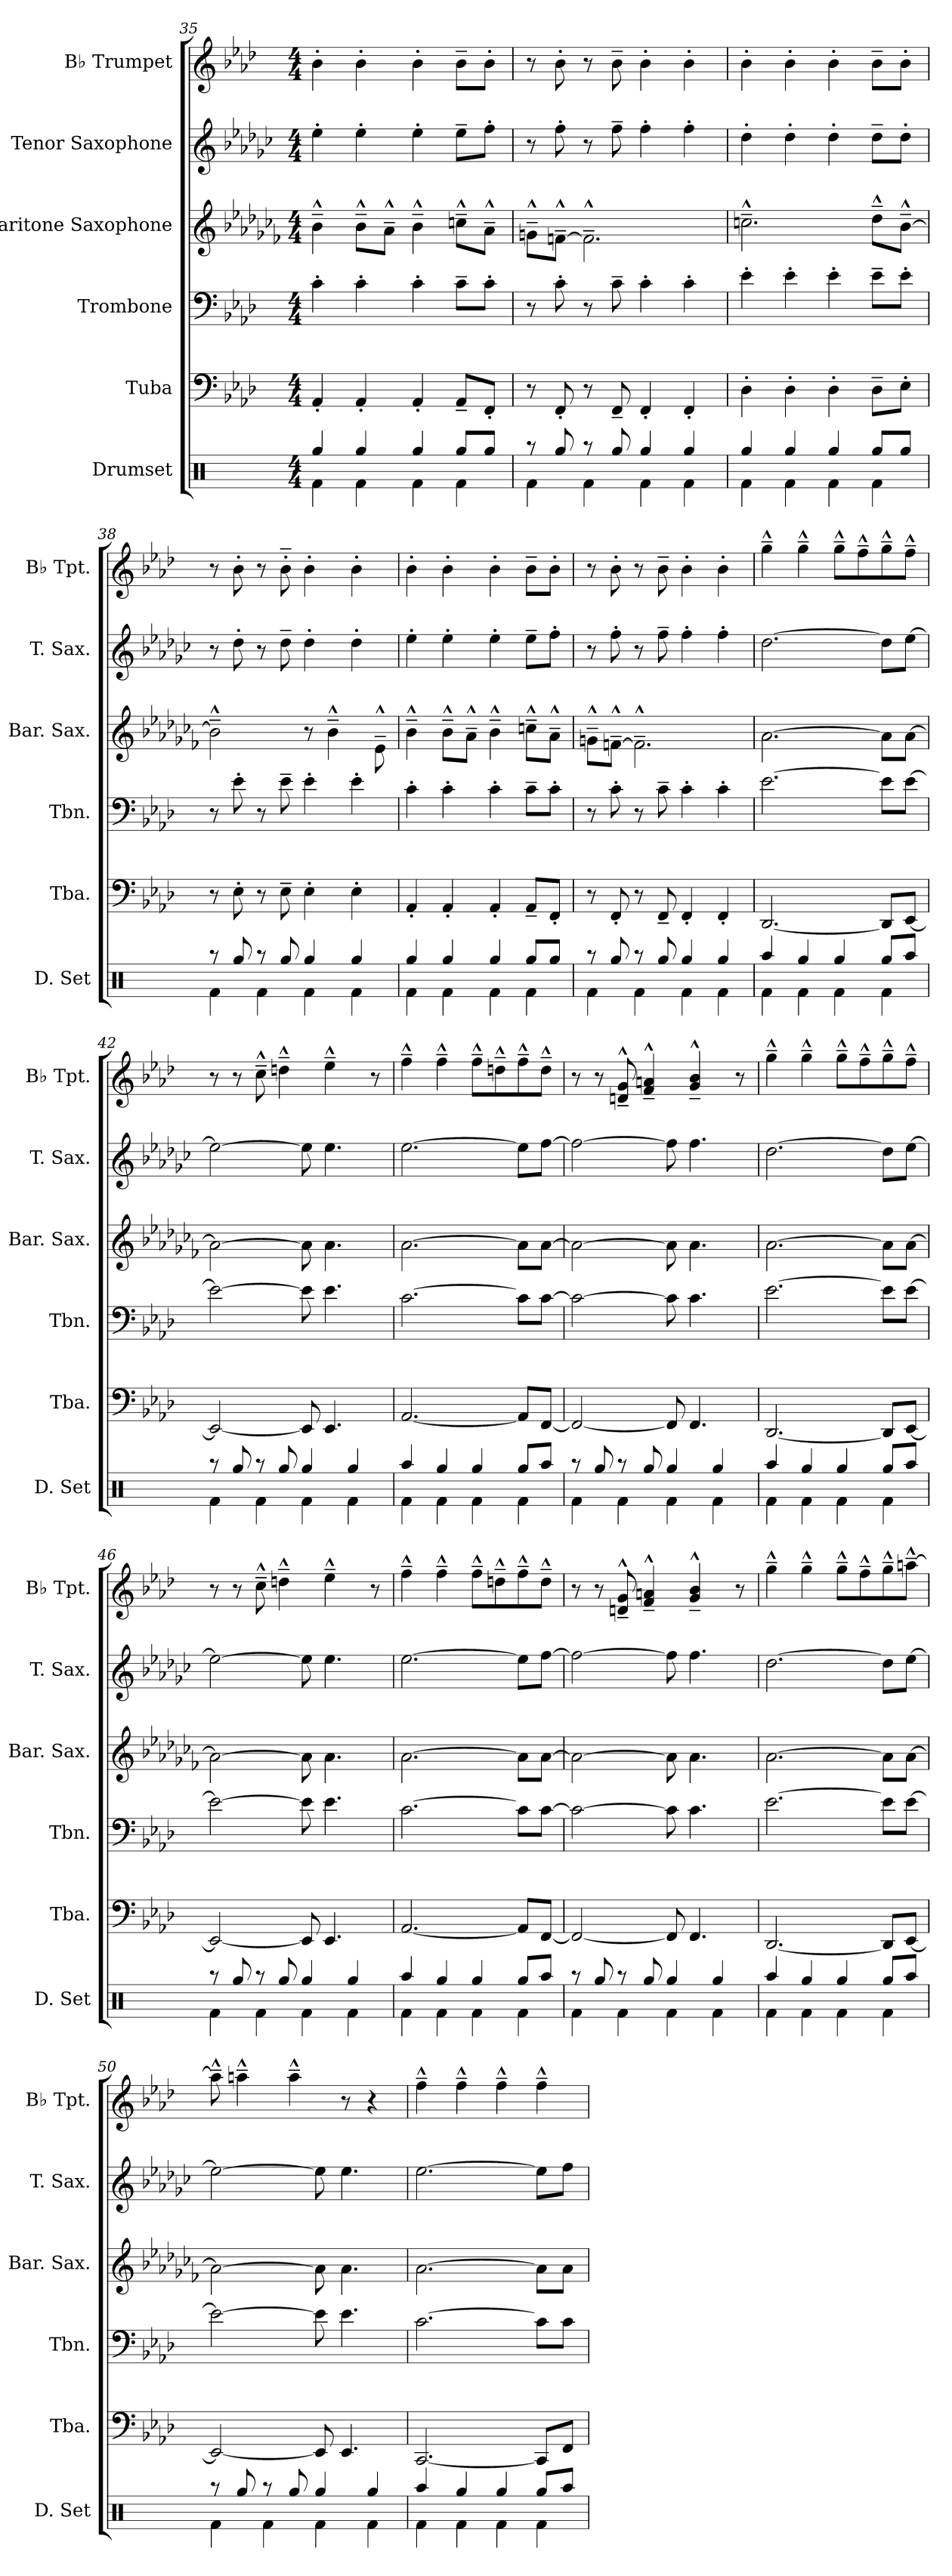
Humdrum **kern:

**kern	**kern	**kern	**kern	**kern	**kern
*part6	*part5	*part4	*part3	*part2	*part1
*staff6	*staff5	*staff4	*staff3	*staff2	*staff1
*I"Drumset	*I"Tuba	*I"Trombone	*I"Baritone Saxophone	*I"Tenor Saxophone	*I"B♭ Trumpet
*I'D. Set	*I'Tba.	*I'Tbn.	*I'Bar. Sax.	*I'T. Sax.	*I'B♭ Tpt.
*clefX	*clefF4	*clefF4	*clefG2	*clefG2	*clefG2
*	*	*	*ITrd12c21	*ITrd8c14	*ITrd1c2
*k[]	*k[b-e-a-d-]	*k[b-e-a-d-]	*k[b-e-a-d-g-c-f-]	*k[b-e-a-d-g-c-]	*k[b-e-a-d-g-c-]
*M4/4	*M4/4	*M4/4	*M4/4	*M4/4	*M4/4
=35	=35	=35	=35	=35	=35
*^	*	*	*	*	*
4Rgg/	4Rf\	4AA-'/	4c'\	4B-^^~\	4e-'\	4a-'\
4Rgg/	4Rf\	4AA-'/	4c'\	8B-^^~\L	4e-'\	4a-'\
.	.	.	.	8A-^^~\J	.	.
4Rgg/	4Rf\	4AA-'/	4c'\	4B-^^~\	4e-'\	4a-'\
8Rgg/L	4Rf\	8AA-~/L	8c~\L	8cn^^~\L	8e-~\L	8a-~\L
8Rgg/J	.	8FF'/J	8c'\J	8A-^^~\J	8f'\J	8a-'\J
=36	=36	=36	=36	=36	=36	=36
8r	4Rf\	8r	8r	8Gn^^~\L	8r	8r
8Rgg/	.	8FF'/	8c'\	[8Fn^^~\J	8f'\	8a-'\
8r	4Rf\	8r	8r	2.F^^~\]	8r	8r
8Rgg/	.	8FF~/	8c~\	.	8f~\	8a-~\
4Rgg/	4Rf\	4FF'/	4c'\	.	4f'\	4a-'\
4Rgg/	4Rf\	4FF'/	4c'\	.	4f'\	4a-'\
=37	=37	=37	=37	=37	=37	=37
4Rgg/	4Rf\	4D-'\	4e-'\	2.cn^^~\	4d-'\	4a-'\
4Rgg/	4Rf\	4D-'\	4e-'\	.	4d-'\	4a-'\
4Rgg/	4Rf\	4D-'\	4e-'\	.	4d-'\	4a-'\
8Rgg/L	4Rf\	8D-~\L	8e-~\L	8d-^^~\L	8d-~\L	8a-~\L
8Rgg/J	.	8E-'\J	8e-'\J	[8B-^^~\J	8d-'\J	8a-'\J
=38	=38	=38	=38	=38	=38	=38
8r	4Rf\	8r	8r	2B-^^~\]	8r	8r
8Rgg/	.	8E-'\	8e-'\	.	8d-'\	8a-'\
8r	4Rf\	8r	8r	.	8r	8r
8Rgg/	.	8E-~\	8e-~\	.	8d-~\	8a-'~\
4Rgg/	4Rf\	4E-'\	4e-'\	8r	4d-'\	4a-'\
.	.	.	.	4B-^^~\	.	.
4Rgg/	4Rf\	4E-'\	4e-'\	.	4d-'\	4a-'\
.	.	.	.	8E-^^~\	.	.
!!LO:LB:g=z
=39	=39	=39	=39	=39	=39	=39
4Rgg/	4Rf\	4AA-'/	4c'\	4B-^^~\	4e-'\	4a-'\
4Rgg/	4Rf\	4AA-'/	4c'\	8B-^^~\L	4e-'\	4a-'\
.	.	.	.	8A-^^~\J	.	.
4Rgg/	4Rf\	4AA-'/	4c'\	4B-^^~\	4e-'\	4a-'\
8Rgg/L	4Rf\	8AA-~/L	8c~\L	8cn^^~\L	8e-~\L	8a-~\L
8Rgg/J	.	8FF'/J	8c'\J	8A-^^~\J	8f'\J	8a-'\J
=40	=40	=40	=40	=40	=40	=40
8r	4Rf\	8r	8r	8Gn^^~\L	8r	8r
8Rgg/	.	8FF'/	8c'\	[8Fn^^~\J	8f'\	8a-'\
8r	4Rf\	8r	8r	2.F^^~\]	8r	8r
8Rgg/	.	8FF~/	8c~\	.	8f~\	8a-~\
4Rgg/	4Rf\	4FF'/	4c'\	.	4f'\	4a-'\
4Rgg/	4Rf\	4FF'/	4c'\	.	4f'\	4a-'\
=41	=41	=41	=41	=41	=41	=41
4Raa/	4Rf\	[2.DD-/	[2.e-\	[2.A-\	[2.d-\	4ff^^~\
4Rgg/	4Rf\	.	.	.	.	4ff^^~\
4Rgg/	4Rf\	.	.	.	.	8ff^^~\L
.	.	.	.	.	.	8ee-^^~\
8Rgg/L	4Rf\	8DD-/L]	8e-\L]	8A-\L]	8d-\L]	8ff^^~\
8Raa/J	.	[8EE-/J	[8e-\J	[8A-\J	[8e-\J	8ee-^^~\J
=42	=42	=42	=42	=42	=42	=42
8r	4Rf\	2EE-/_	2e-\_	2A-\_	2e-\_	8r
8Rgg/	.	.	.	.	.	8r
8r	4Rf\	.	.	.	.	8b-^^~\
8Rgg/	.	.	.	.	.	4ccn^^~\
4Rgg/	4Rf\	8EE-/]	8e-\]	8A-\]	8e-\]	.
.	.	4.EE-/	4.e-\	4.A-\	4.e-\	4dd-^^~\
4Rgg/	4Rf\	.	.	.	.	.
.	.	.	.	.	.	8r
!!LO:PB:g=z
=43	=43	=43	=43	=43	=43	=43
4Raa/	4Rf\	[2.AA-/	[2.c\	[2.A-\	[2.e-\	4ee-^^~\
4Rgg/	4Rf\	.	.	.	.	4ee-^^~\
4Rgg/	4Rf\	.	.	.	.	8ee-^^~\L
.	.	.	.	.	.	8ccn^^~\
8Rgg/L	4Rf\	8AA-/L]	8c\L]	8A-\L]	8e-\L]	8ee-^^~\
8Raa/J	.	[8FF/J	[8c\J	[8A-\J	[8f\J	8cc^^~\J
=44	=44	=44	=44	=44	=44	=44
8r	4Rf\	2FF/_	2c\_	2A-\_	2f\_	8r
8Rgg/	.	.	.	.	.	8r
8r	4Rf\	.	.	.	.	8cn/^^~ 8f/^^~
8Rgg/	.	.	.	.	.	4e-/^^~ 4gn/^^~
4Rgg/	4Rf\	8FF/]	8c\]	8A-\]	8f\]	.
.	.	4.FF/	4.c\	4.A-\	4.f\	4f/^^~ 4a-/^^~
4Rgg/	4Rf\	.	.	.	.	.
.	.	.	.	.	.	8r
=45	=45	=45	=45	=45	=45	=45
4Raa/	4Rf\	[2.DD-/	[2.e-\	[2.A-\	[2.d-\	4ff^^~\
4Rgg/	4Rf\	.	.	.	.	4ff^^~\
4Rgg/	4Rf\	.	.	.	.	8ff^^~\L
.	.	.	.	.	.	8ee-^^~\
8Rgg/L	4Rf\	8DD-/L]	8e-\L]	8A-\L]	8d-\L]	8ff^^~\
8Raa/J	.	[8EE-/J	[8e-\J	[8A-\J	[8e-\J	8ee-^^~\J
=46	=46	=46	=46	=46	=46	=46
8r	4Rf\	2EE-/_	2e-\_	2A-\_	2e-\_	8r
8Rgg/	.	.	.	.	.	8r
8r	4Rf\	.	.	.	.	8b-^^~\
8Rgg/	.	.	.	.	.	4ccn^^~\
4Rgg/	4Rf\	8EE-/]	8e-\]	8A-\]	8e-\]	.
.	.	4.EE-/	4.e-\	4.A-\	4.e-\	4dd-^^~\
4Rgg/	4Rf\	.	.	.	.	.
.	.	.	.	.	.	8r
!!LO:LB:g=z
=47	=47	=47	=47	=47	=47	=47
4Raa/	4Rf\	[2.AA-/	[2.c\	[2.A-\	[2.e-\	4ee-^^~\
4Rgg/	4Rf\	.	.	.	.	4ee-^^~\
4Rgg/	4Rf\	.	.	.	.	8ee-^^~\L
.	.	.	.	.	.	8ccn^^~\
8Rgg/L	4Rf\	8AA-/L]	8c\L]	8A-\L]	8e-\L]	8ee-^^~\
8Raa/J	.	[8FF/J	[8c\J	[8A-\J	[8f\J	8cc^^~\J
=48	=48	=48	=48	=48	=48	=48
8r	4Rf\	2FF/_	2c\_	2A-\_	2f\_	8r
8Rgg/	.	.	.	.	.	8r
8r	4Rf\	.	.	.	.	8cn/^^~ 8f/^^~
8Rgg/	.	.	.	.	.	4e-/^^~ 4gn/^^~
4Rgg/	4Rf\	8FF/]	8c\]	8A-\]	8f\]	.
.	.	4.FF/	4.c\	4.A-\	4.f\	4f/^^~ 4a-/^^~
4Rgg/	4Rf\	.	.	.	.	.
.	.	.	.	.	.	8r
=49	=49	=49	=49	=49	=49	=49
4Raa/	4Rf\	[2.DD-/	[2.e-\	[2.A-\	[2.d-\	4ff^^~\
4Rgg/	4Rf\	.	.	.	.	4ff^^~\
4Rgg/	4Rf\	.	.	.	.	8ff^^~\L
.	.	.	.	.	.	8ee-^^~\
8Rgg/L	4Rf\	8DD-/L]	8e-\L]	8A-\L]	8d-\L]	8ff^^~\
8Raa/J	.	[8EE-/J	[8e-\J	[8A-\J	[8e-\J	[8ggn^^~\J
=50	=50	=50	=50	=50	=50	=50
8r	4Rf\	2EE-/_	2e-\_	2A-\_	2e-\_	8gg^^~\]
8Rgg/	.	.	.	.	.	4ggn^^~\
8r	4Rf\	.	.	.	.	.
8Rgg/	.	.	.	.	.	4gg^^~\
4Rgg/	4Rf\	8EE-/]	8e-\]	8A-\]	8e-\]	.
.	.	4.EE-/	4.e-\	4.A-\	4.e-\	8r
4Rgg/	4Rf\	.	.	.	.	4r
=51	=51	=51	=51	=51	=51	=51
4Raa/	4Rf\	[2.CC/	[2.c\	[2.A-\	[2.e-\	4ee-^^~\
4Rgg/	4Rf\	.	.	.	.	4ee-^^~\
4Rgg/	4Rf\	.	.	.	.	4ee-^^~\
8Rgg/L	4Rf\	8CC/L]	8c\L]	8A-\L]	8e-\L]	4ee-^^~\
8Raa/J	.	8FF/J	8c\J	8A-\J	8f\J	.
*v	*v	*	*	*	*	*
=	=	=	=	=	=
*-	*-	*-	*-	*-	*-
